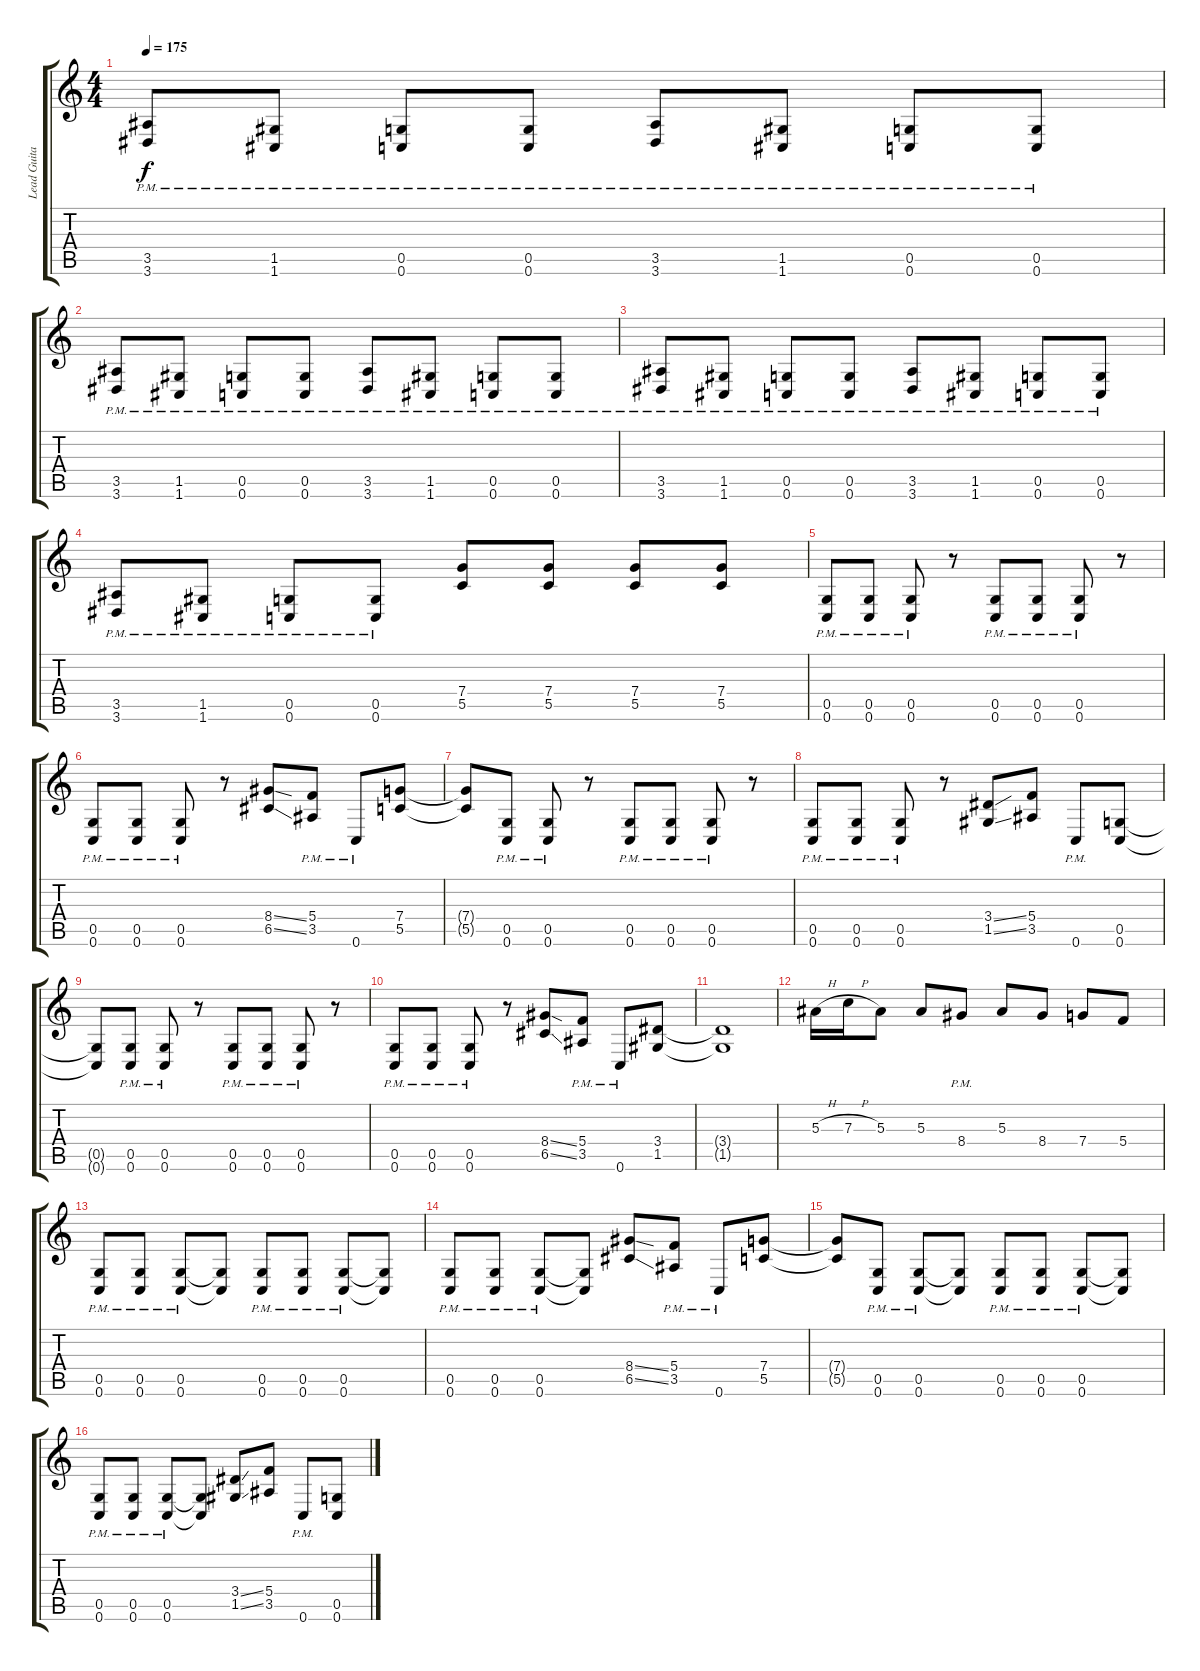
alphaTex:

\track ("Lead Guitar" "Lead Guita") {instrument distortionguitar}
\staff {score tabs}
\tuning (D4 A3 F3 C3 G2 C2) {hide}
\ts (4 4)
\tempo 175
\clef g2
\ks c
(3.5{pm} 3.6{pm}).8{dy f} (1.5{pm} 1.6{pm}).8 (0.5{pm} 0.6{pm}).8 (0.5{pm} 0.6{pm}).8 (3.5{pm} 3.6{pm}).8 (1.5{pm} 1.6{pm}).8 (0.5{pm} 0.6{pm}).8 (0.5{pm} 0.6{pm}).8 |
(3.5{pm} 3.6{pm}).8 (1.5{pm} 1.6{pm}).8 (0.5{pm} 0.6{pm}).8 (0.5{pm} 0.6{pm}).8 (3.5{pm} 3.6{pm}).8 (1.5{pm} 1.6{pm}).8 (0.5{pm} 0.6{pm}).8 (0.5{pm} 0.6{pm}).8 |
(3.5{pm} 3.6{pm}).8 (1.5{pm} 1.6{pm}).8 (0.5{pm} 0.6{pm}).8 (0.5{pm} 0.6{pm}).8 (3.5{pm} 3.6{pm}).8 (1.5{pm} 1.6{pm}).8 (0.5{pm} 0.6{pm}).8 (0.5{pm} 0.6{pm}).8 |
(3.5{pm} 3.6{pm}).8 (1.5{pm} 1.6{pm}).8 (0.5{pm} 0.6{pm}).8 (0.5{pm} 0.6{pm}).8 (7.4 5.5).8 (7.4 5.5).8 (7.4 5.5).8 (7.4 5.5).8 |
(0.5{pm} 0.6{pm}).8 (0.5{pm} 0.6{pm}).8 (0.5{pm} 0.6{pm}).8 r.8 (0.5{pm} 0.6{pm}).8 (0.5{pm} 0.6{pm}).8 (0.5{pm} 0.6{pm}).8 r.8 |
(0.5{pm} 0.6{pm}).8 (0.5{pm} 0.6{pm}).8 (0.5{pm} 0.6{pm}).8 r.8 (8.4{ss} 6.5{ss}).8 (5.4{pm} 3.5{pm}).8 0.6{pm}.8 (7.4 5.5).8 |
(7.4{t} 5.5{t}).8 (0.5{pm} 0.6{pm}).8 (0.5{pm} 0.6{pm}).8 r.8 (0.5{pm} 0.6{pm}).8 (0.5{pm} 0.6{pm}).8 (0.5{pm} 0.6{pm}).8 r.8 |
(0.5{pm} 0.6{pm}).8 (0.5{pm} 0.6{pm}).8 (0.5{pm} 0.6{pm}).8 r.8 (3.4{ss} 1.5{ss}).8 (5.4 3.5).8 0.6{pm}.8 (0.5 0.6).8 |
(0.5{t} 0.6{t}).8 (0.5{pm} 0.6{pm}).8 (0.5{pm} 0.6{pm}).8 r.8 (0.5{pm} 0.6{pm}).8 (0.5{pm} 0.6{pm}).8 (0.5{pm} 0.6{pm}).8 r.8 |
(0.5{pm} 0.6{pm}).8 (0.5{pm} 0.6{pm}).8 (0.5{pm} 0.6{pm}).8 r.8 (8.4{ss} 6.5{ss}).8 (5.4{pm} 3.5{pm}).8 0.6{pm}.8 (3.4 1.5).8 |
(3.4{t} 1.5{t}).1 |
5.3{h}.16 7.3{h}.16 5.3.8 5.3.8 8.4{pm}.8 5.3.8 8.4.8 7.4.8 5.4.8 |
(0.5{pm} 0.6{pm}).8 (0.5{pm} 0.6{pm}).8 (0.5{pm} 0.6{pm}).8 (0.5{t} 0.6{t}).8 (0.5{pm} 0.6{pm}).8 (0.5{pm} 0.6{pm}).8 (0.5{pm} 0.6{pm}).8 (0.5{t} 0.6{t}).8 |
(0.5{pm} 0.6{pm}).8 (0.5{pm} 0.6{pm}).8 (0.5{pm} 0.6{pm}).8 (0.5{t} 0.6{t}).8 (8.4{ss} 6.5{ss}).8 (5.4{pm} 3.5{pm}).8 0.6{pm}.8 (7.4 5.5).8 |
(7.4{t} 5.5{t}).8 (0.5{pm} 0.6{pm}).8 (0.5{pm} 0.6{pm}).8 (0.5{t} 0.6{t}).8 (0.5{pm} 0.6{pm}).8 (0.5{pm} 0.6{pm}).8 (0.5{pm} 0.6{pm}).8 (0.5{t} 0.6{t}).8 |
(0.5{pm} 0.6{pm}).8 (0.5{pm} 0.6{pm}).8 (0.5{pm} 0.6{pm}).8 (0.5{t} 0.6{t}).8 (3.4{ss} 1.5{ss}).8 (5.4 3.5).8 0.6{pm}.8 (0.5 0.6).8
